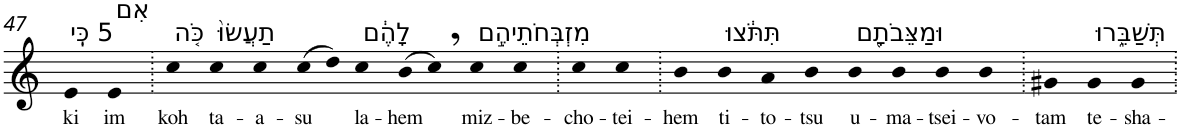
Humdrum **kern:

**kern	**text
*part1	*part1
*staff1	*staff1
*I"Piano	*
*I'Pno	*
!!LO:PB:g=z
*clefG2	*
*k[]	*
=47	=47
!LO:TX:a:t=5 כִּֽי	!
!	!LO:LY:b
4e	ki
!LO:TX:a:t=אִם	!
!	!LO:LY:b
4e	im
=48.	=48.
!LO:TX:a:t=כֹּ֤ה	!
!	!LO:LY:b
4cc	koh
!LO:TX:a:t=תַעֲשׂוּ֙	!
!	!LO:LY:b
4cc	ta-
!	!LO:LY:b
4cc	-a-
!	!LO:LY:b
(8cc	-su
8dd)	.
!LO:TX:a:t=לָהֶ֔ם	!
!	!LO:LY:b
4cc	la-
!	!LO:LY:b
(8b	-hem
8cc,)	.
!LO:TX:a:t=מִזְבְּחֹתֵיהֶ֣ם	!
!	!LO:LY:b
4cc	miz-
!	!LO:LY:b
4cc	-be-
=49.	=49.
!	!LO:LY:b
4cc	-cho-
!	!LO:LY:b
4cc	-tei-
=50.	=50.
!	!LO:LY:b
4b	-hem
!LO:TX:a:t=תִּתֹּ֔צוּ	!
!	!LO:LY:b
4b	ti-
!	!LO:LY:b
4a	-to-
!	!LO:LY:b
4b	-tsu
!LO:TX:a:t=וּמַצֵּבֹתָ֖ם	!
!	!LO:LY:b
4b	u-
!	!LO:LY:b
4b	-ma-
!	!LO:LY:b
4b	-tsei-
!	!LO:LY:b
4b	-vo-
=51.	=51.
!	!LO:LY:b
4g#X	-tam
!LO:TX:a:t=תְּשַׁבֵּ֑רוּ	!
!	!LO:LY:b
4g#	te-
!	!LO:LY:b
4g#	-sha-
=.	=.
*-	*-
